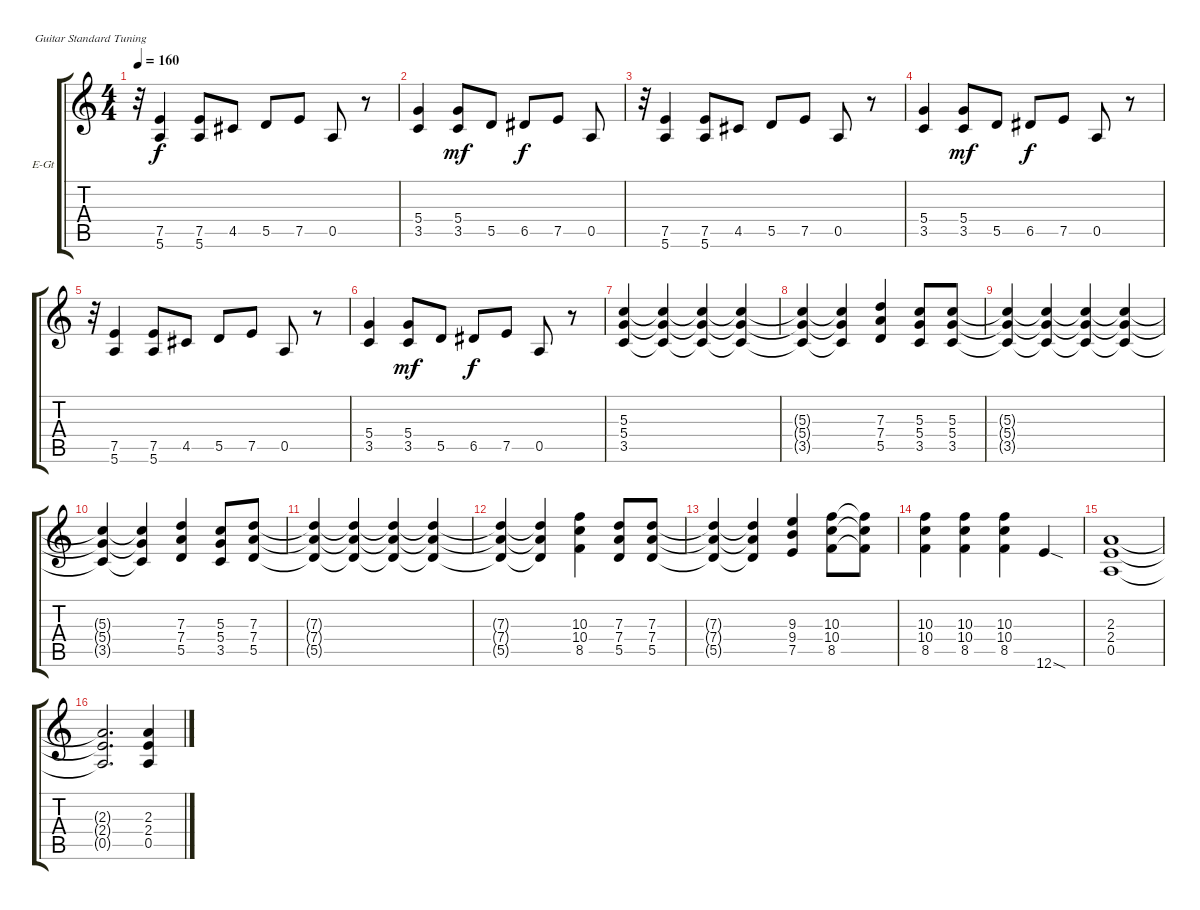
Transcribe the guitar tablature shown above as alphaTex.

\bracketExtendMode groupsimilarinstruments
\firstSystemTrackNameOrientation horizontal
\otherSystemsTrackNameOrientation horizontal
\track ("Angus" "E-Gt") {instrument distortionguitar}
\staff {score tabs}
\tuning (E4 B3 G3 D3 A2 E2)
\ts (4 4)
\tempo 160
\clef g2
\ks c
r.32{dy f} (5.6 7.5).4 (7.5 5.6).8 4.5.8 5.5.8 7.5.8 0.5.8 r.8 |
(3.5 5.4).4 (3.5 5.4).8{dy mf} 5.5.8 6.5.8{dy f} 7.5.8 0.5.8 |
r.32 (5.6 7.5).4 (7.5 5.6).8 4.5.8 5.5.8 7.5.8 0.5.8 r.8 |
(3.5 5.4).4 (3.5 5.4).8{dy mf} 5.5.8 6.5.8{dy f} 7.5.8 0.5.8 r.8 |
r.32 (5.6 7.5).4 (7.5 5.6).8 4.5.8 5.5.8 7.5.8 0.5.8 r.8 |
(3.5 5.4).4 (3.5 5.4).8{dy mf} 5.5.8 6.5.8{dy f} 7.5.8 0.5.8 r.8 |
(5.3 5.4 3.5).4 (5.3{t} 5.4{t} 3.5{t}).4 (5.3{t} 5.4{t} 3.5{t}).4 (5.3{t} 5.4{t} 3.5{t}).4 |
(5.3{t} 5.4{t} 3.5{t}).4 (5.3{t} 5.4{t} 3.5{t}).4 (7.3 7.4 5.5).4 (5.3 5.4 3.5).8 (5.3 5.4 3.5).8 |
(5.3{t} 5.4{t} 3.5{t}).4 (5.3{t} 5.4{t} 3.5{t}).4 (5.3{t} 5.4{t} 3.5{t}).4 (5.3{t} 5.4{t} 3.5{t}).4 |
(5.3{t} 5.4{t} 3.5{t}).4 (5.3{t} 5.4{t} 3.5{t}).4 (7.3 7.4 5.5).4 (5.3 5.4 3.5).8 (7.3 7.4 5.5).8 |
(7.3{t} 7.4{t} 5.5{t}).4 (7.3{t} 7.4{t} 5.5{t}).4 (7.3{t} 7.4{t} 5.5{t}).4 (7.3{t} 7.4{t} 5.5{t}).4 |
(7.3{t} 7.4{t} 5.5{t}).4 (7.3{t} 7.4{t} 5.5{t}).4 (10.3 10.4 8.5).4 (7.3 7.4 5.5).8 (7.3 7.4 5.5).8 |
(7.3{t} 7.4{t} 5.5{t}).4 (7.3{t} 7.4{t} 5.5{t}).4 (9.3 9.4 7.5).4 (10.3 10.4 8.5).8 (10.3{t} 10.4{t} 8.5{t}).8 |
(10.3 10.4 8.5).4 (10.3 10.4 8.5).4 (10.3 10.4 8.5).4 12.6{sod}.4 |
(2.3 2.4 0.5).1 |
(2.3{t} 2.4{t} 0.5{t}).2{d} (2.3 2.4 0.5).4
